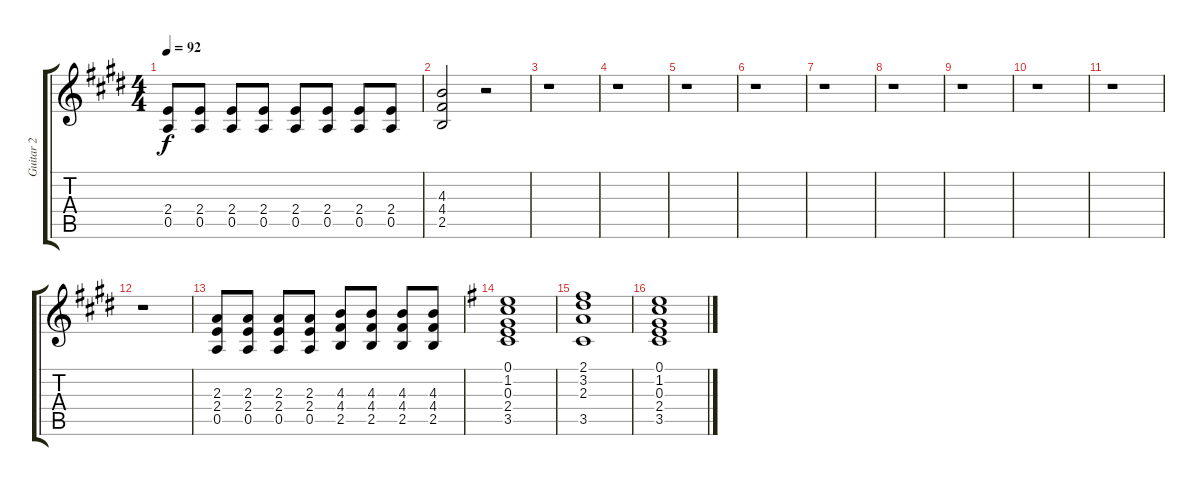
\track ("Guitar 2" "Guitar 2") {instrument acousticguitarsteel}
\staff {score tabs}
\tuning (E4 B3 G3 D3 A2 E2) {hide}
\ts (4 4)
\tempo 92
\clef g2
\ks e
(2.4 0.5).8{dy f} (2.4 0.5).8 (2.4 0.5).8 (2.4 0.5).8 (2.4 0.5).8 (2.4 0.5).8 (2.4 0.5).8 (2.4 0.5).8 |
(4.3 4.4 2.5).2 r.2 |
r.1 |
r.1 |
r.1 |
r.1 |
r.1 |
r.1 |
r.1 |
r.1 |
r.1 |
r.1 |
(2.3 2.4 0.5).8 (2.3 2.4 0.5).8 (2.3 2.4 0.5).8 (2.3 2.4 0.5).8 (4.3 4.4 2.5).8 (4.3 4.4 2.5).8 (4.3 4.4 2.5).8 (4.3 4.4 2.5).8 |
\ks g
(0.1 1.2 0.3 2.4 3.5).1 |
(2.1 3.2 2.3 3.5).1 |
(0.1 1.2 0.3 2.4 3.5).1
